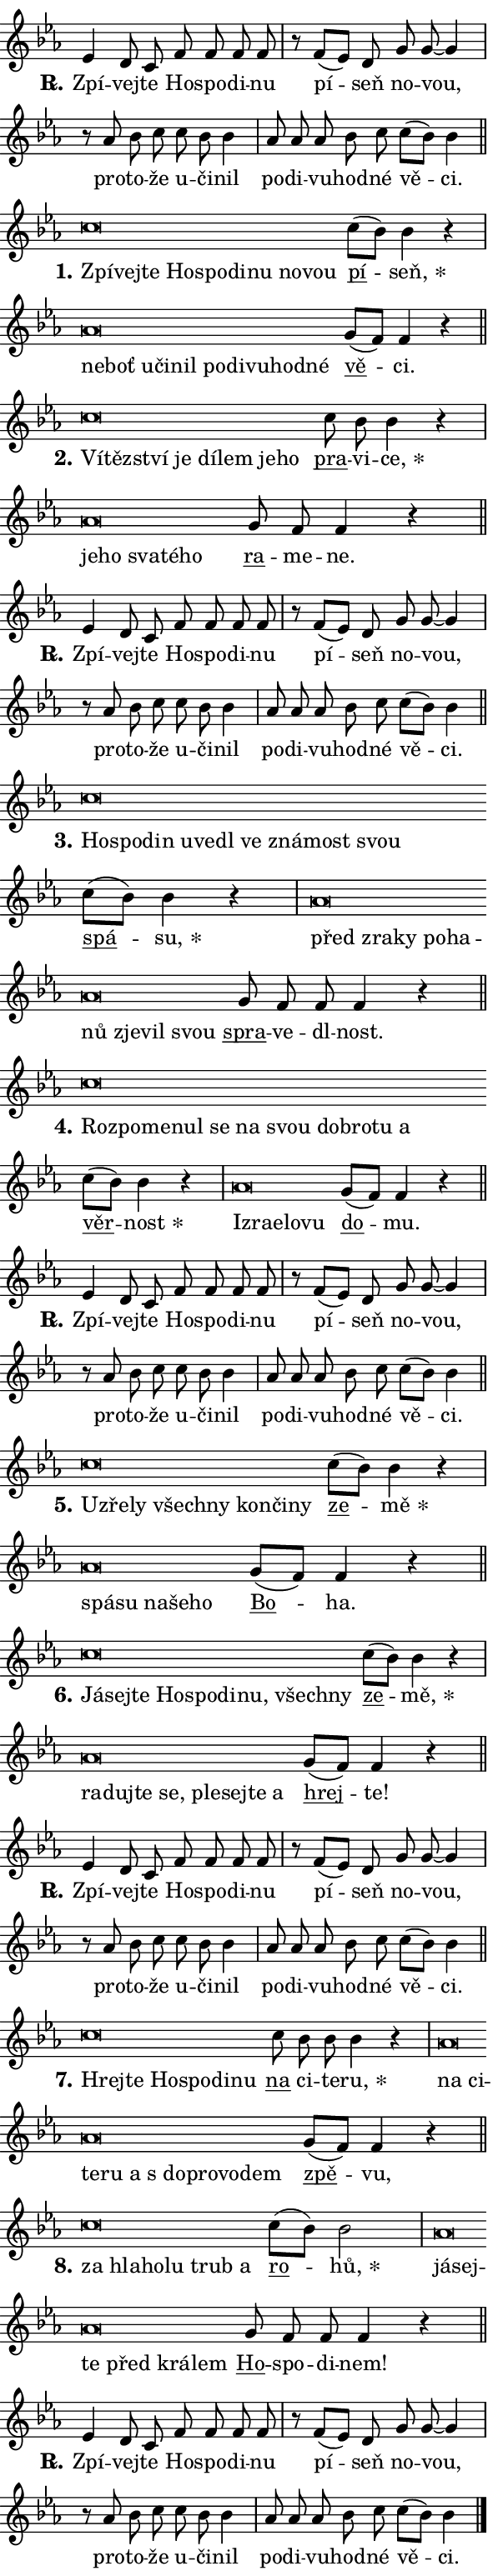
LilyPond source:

\version "2.24.0"
\header { tagline = "" }
\paper {
  indent = 0\cm
  top-margin = 0\cm
  right-margin = 0.13\cm % to fit lyric hyphens
  bottom-margin = 0\cm
  left-margin = 0\cm
  paper-width = 10\cm
  page-breaking = #ly:one-page-breaking
  system-system-spacing.basic-distance = #11
  score-system-spacing.basic-distance = #11
  ragged-last = ##f
}


%% Author: Thomas Morley
%% https://lists.gnu.org/archive/html/lilypond-user/2020-05/msg00002.html
#(define (line-position grob)
"Returns position of @var[grob} in current system:
   @code{'start}, if at first time-step
   @code{'end}, if at last time-step
   @code{'middle} otherwise
"
  (let* ((col (ly:item-get-column grob))
         (ln (ly:grob-object col 'left-neighbor))
         (rn (ly:grob-object col 'right-neighbor))
         (col-to-check-left (if (ly:grob? ln) ln col))
         (col-to-check-right (if (ly:grob? rn) rn col))
         (break-dir-left
           (and
             (ly:grob-property col-to-check-left 'non-musical #f)
             (ly:item-break-dir col-to-check-left)))
         (break-dir-right
           (and
             (ly:grob-property col-to-check-right 'non-musical #f)
             (ly:item-break-dir col-to-check-right))))
        (cond ((eqv? 1 break-dir-left) 'start)
              ((eqv? -1 break-dir-right) 'end)
              (else 'middle))))

#(define (tranparent-at-line-position vctor)
  (lambda (grob)
  "Relying on @code{line-position} select the relevant enry from @var{vctor}.
Used to determine transparency,"
    (case (line-position grob)
      ((end) (not (vector-ref vctor 0)))
      ((middle) (not (vector-ref vctor 1)))
      ((start) (not (vector-ref vctor 2))))))

noteHeadBreakVisibility =
#(define-music-function (break-visibility)(vector?)
"Makes @code{NoteHead}s transparent relying on @var{break-visibility}"
#{
  \override NoteHead.transparent =
    #(tranparent-at-line-position break-visibility)
#})

#(define delete-ledgers-for-transparent-note-heads
  (lambda (grob)
    "Reads whether a @code{NoteHead} is transparent.
If so this @code{NoteHead} is removed from @code{'note-heads} from
@var{grob}, which is supposed to be @code{LedgerLineSpanner}.
As a result ledgers are not printed for this @code{NoteHead}"
    (let* ((nhds-array (ly:grob-object grob 'note-heads))
           (nhds-list
             (if (ly:grob-array? nhds-array)
                 (ly:grob-array->list nhds-array)
                 '()))
           ;; Relies on the transparent-property being done before
           ;; Staff.LedgerLineSpanner.after-line-breaking is executed.
           ;; This is fragile ...
           (to-keep
             (remove
               (lambda (nhd)
                 (ly:grob-property nhd 'transparent #f))
               nhds-list)))
      ;; TODO find a better method to iterate over grob-arrays, similiar
      ;; to filter/remove etc for lists
      ;; For now rebuilt from scratch
      (set! (ly:grob-object grob 'note-heads)  '())
      (for-each
        (lambda (nhd)
          (ly:pointer-group-interface::add-grob grob 'note-heads nhd))
        to-keep))))

squashNotes = {
  \override NoteHead.X-extent = #'(-0.2 . 0.2)
  \override NoteHead.Y-extent = #'(-0.75 . 0)
  \override NoteHead.stencil =
    #(lambda (grob)
       (let ((pos (ly:grob-property grob 'staff-position)))
         (begin
           (if (< pos -7) (display "ERROR: Lower brevis then expected\n") (display ""))
           (if (<= pos -6) ly:text-interface::print ly:note-head::print))))
}
unSquashNotes = {
  \revert NoteHead.X-extent
  \revert NoteHead.Y-extent
  \revert NoteHead.stencil
}

hideNotes = \noteHeadBreakVisibility #begin-of-line-visible
unHideNotes = \noteHeadBreakVisibility #all-visible

% work-around for resetting accidentals
% https://lilypond.org/doc/v2.23/Documentation/notation/displaying-rhythms#unmetered-music
cadenzaMeasure = {
  \cadenzaOff
  \partial 1024 s1024
  \cadenzaOn
}

#(define-markup-command (accent layout props text) (markup?)
  "Underline accented syllable"
  (interpret-markup layout props
    #{\markup \override #'(offset . 4.3) \underline { #text }#}))

responsum = \markup \concat {
  "R" \hspace #-1.05 \path #0.1 #'((moveto 0 0.07) (lineto 0.9 0.8)) \hspace #0.05 "."
}

spaceSize = #0.6828661417322834 % exact space size for TeX Gyre Schola

\layout {
  \context {
    \Staff
    \remove "Time_signature_engraver"
    \override LedgerLineSpanner.after-line-breaking = #delete-ledgers-for-transparent-note-heads
  }
  \context {
    \Lyrics {
      \override LyricSpace.minimum-distance = \spaceSize
      \override LyricText.font-name = #"TeX Gyre Schola"
      \override LyricText.font-size = 1
      \override StanzaNumber.font-name = #"TeX Gyre Schola Bold"
      \override StanzaNumber.font-size = 1
    }
  }
  \context {
    \Score 
    \override NoteHead.text =
      #(lambda (grob) 
        (let ((pos (ly:grob-property grob 'staff-position)))
          #{\markup {
            \combine
              \halign #-0.55 \raise #(if (= pos -6) 0 0.5) \override #'(thickness . 2) \draw-line #'(3.2 . 0)
              \musicglyph "noteheads.sM1"
          }#}))
  }
}

% magnetic-lyrics.ily
%
%   written by
%     Jean Abou Samra <jean@abou-samra.fr>
%     Werner Lemberg <wl@gnu.org>
%
%   adapted by
%     Jiri Hon <jiri.hon@gmail.com>
%
% Version 2022-Apr-15

% https://www.mail-archive.com/lilypond-user@gnu.org/msg149350.html

#(define (Left_hyphen_pointer_engraver context)
   "Collect syllable-hyphen-syllable occurrences in lyrics and store
them in properties.  This engraver only looks to the left.  For
example, if the lyrics input is @code{foo -- bar}, it does the
following.

@itemize @bullet
@item
Set the @code{text} property of the @code{LyricHyphen} grob between
@q{foo} and @q{bar} to @code{foo}.

@item
Set the @code{left-hyphen} property of the @code{LyricText} grob with
text @q{foo} to the @code{LyricHyphen} grob between @q{foo} and
@q{bar}.
@end itemize

Use this auxiliary engraver in combination with the
@code{lyric-@/text::@/apply-@/magnetic-@/offset!} hook."
   (let ((hyphen #f)
         (text #f))
     (make-engraver
      (acknowledgers
       ((lyric-syllable-interface engraver grob source-engraver)
        (set! text grob)))
      (end-acknowledgers
       ((lyric-hyphen-interface engraver grob source-engraver)
        ;(when (not (grob::has-interface grob 'lyric-space-interface))
          (set! hyphen grob)));)
      ((stop-translation-timestep engraver)
       (when (and text hyphen)
         (ly:grob-set-object! text 'left-hyphen hyphen))
       (set! text #f)
       (set! hyphen #f)))))

#(define (lyric-text::apply-magnetic-offset! grob)
   "If the space between two syllables is less than the value in
property @code{LyricText@/.details@/.squash-threshold}, move the right
syllable to the left so that it gets concatenated with the left
syllable.

Use this function as a hook for
@code{LyricText@/.after-@/line-@/breaking} if the
@code{Left_@/hyphen_@/pointer_@/engraver} is active."
   (let ((hyphen (ly:grob-object grob 'left-hyphen #f)))
     (when hyphen
       (let ((left-text (ly:spanner-bound hyphen LEFT)))
         (when (grob::has-interface left-text 'lyric-syllable-interface)
           (let* ((common (ly:grob-common-refpoint grob left-text X))
                  (this-x-ext (ly:grob-extent grob common X))
                  (left-x-ext
                   (begin
                     ;; Trigger magnetism for left-text.
                     (ly:grob-property left-text 'after-line-breaking)
                     (ly:grob-extent left-text common X)))
                  ;; `delta` is the gap width between two syllables.
                  (delta (- (interval-start this-x-ext)
                            (interval-end left-x-ext)))
                  (details (ly:grob-property grob 'details))
                  (threshold (assoc-get 'squash-threshold details 0.2)))
             (when (< delta threshold)
               (let* (;; We have to manipulate the input text so that
                      ;; ligatures crossing syllable boundaries are not
                      ;; disabled.  For languages based on the Latin
                      ;; script this is essentially a beautification.
                      ;; However, for non-Western scripts it can be a
                      ;; necessity.
                      (lt (ly:grob-property left-text 'text))
                      (rt (ly:grob-property grob 'text))
                      (is-space (grob::has-interface hyphen 'lyric-space-interface))
                      (space (if is-space " " ""))
                      (extra-delta (if is-space spaceSize 0))
                      ;; Append new syllable.
                      (ltrt-space (if (and (string? lt) (string? rt))
                                (string-append lt space rt)
                                (make-concat-markup (list lt space rt))))
                      ;; Right-align `ltrt` to the right side.
                      (ltrt-space-markup (grob-interpret-markup
                               grob
                               (make-translate-markup
                                (cons (interval-length this-x-ext) 0)
                                (make-right-align-markup ltrt-space)))))
                 (begin
                   ;; Don't print `left-text`.
                   (ly:grob-set-property! left-text 'stencil #f)
                   ;; Set text and stencil (which holds all collected
                   ;; syllables so far) and shift it to the left.
                   (ly:grob-set-property! grob 'text ltrt-space)
                   (ly:grob-set-property! grob 'stencil ltrt-space-markup)
                   (ly:grob-translate-axis! grob (- (- delta extra-delta)) X))))))))))


#(define (lyric-hyphen::displace-bounds-first grob)
   ;; Make very sure this callback isn't triggered too early.
   (let ((left (ly:spanner-bound grob LEFT))
         (right (ly:spanner-bound grob RIGHT)))
     (ly:grob-property left 'after-line-breaking)
     (ly:grob-property right 'after-line-breaking)
     (ly:lyric-hyphen::print grob)))

squashThreshold = #0.4

\layout {
  \context {
    \Lyrics
    \consists #Left_hyphen_pointer_engraver
    \override LyricText.after-line-breaking =
      #lyric-text::apply-magnetic-offset!
    \override LyricHyphen.stencil = #lyric-hyphen::displace-bounds-first
    \override LyricText.details.squash-threshold = \squashThreshold
    \override LyricHyphen.minimum-distance = 0
    \override LyricHyphen.minimum-length = \squashThreshold
  }
}

squashText = \override LyricText.details.squash-threshold = 9999
unSquashText = \override LyricText.details.squash-threshold = \squashThreshold

leftText = \override LyricText.self-alignment-X = #LEFT
unLeftText = \revert LyricText.self-alignment-X

starOffset = #(lambda (grob) 
                (let ((x_offset (ly:self-alignment-interface::aligned-on-x-parent grob)))
                  (if (= x_offset 0) 0 (+ x_offset 1.2))))

star = #(define-music-function (syllable)(string?)
"Append star separator at the end of a syllable"
#{
  \once \override LyricText.X-offset = #starOffset
  \lyricmode { \markup {
    #syllable
    \override #'((font-name . "TeX Gyre Schola Bold")) \hspace #0.2 \lower #0.65 \larger "*"
  } }
#})

starAccent = #(define-music-function (syllable)(string?)
"Append star separator at the end of a syllable and make accent"
#{
  \once \override LyricText.X-offset = #starOffset
  \lyricmode { \markup {
    \accent #syllable
    \override #'((font-name . "TeX Gyre Schola Bold")) \hspace #0.2 \lower #0.65 \larger "*"
  } }
#})

breath = #(define-music-function (syllable)(string?)
"Append breathing indicator at the end of a syllable"
#{
  \lyricmode { \markup { #syllable "+" } }
#})

optionalBreath = #(define-music-function (syllable)(string?)
"Append optional breathing indicator at the end of a syllable"
#{
  \lyricmode { \markup { #syllable "(+)" } }
#})


\score {
    <<
        \new Voice = "melody" { \cadenzaOn \key es \major \relative { es'4 d8 c f f f f \cadenzaMeasure \bar "|" r f[( es)] d \bar "" g g~ g4 \cadenzaMeasure \bar "|" r8 as bes c \bar "" c bes bes4 \cadenzaMeasure \bar "|" as8 as as bes c c[( bes)] bes4 \cadenzaMeasure \bar "||" \break } }
        \new Lyrics \lyricsto "melody" { \lyricmode { \set stanza = \responsum
Zpí -- vej -- te Ho -- spo -- di -- nu pí -- seň no -- vou, pro -- to -- že u -- či -- nil po -- di -- vu -- hod -- né vě -- ci. } }
    >>
    \layout {}
}

\score {
    <<
        \new Voice = "melody" { \cadenzaOn \key es \major \relative { \squashNotes c''\breve*1/16 \hideNotes \breve*1/16 \bar "" \breve*1/16 \bar "" \breve*1/16 \bar "" \breve*1/16 \bar "" \breve*1/16 \bar "" \breve*1/16 \bar "" \breve*1/16 \breve*1/16 \bar "" \unHideNotes \unSquashNotes \bar "" c8[( bes)] bes4 r \cadenzaMeasure \bar "|" \squashNotes as\breve*1/16 \hideNotes \breve*1/16 \bar "" \breve*1/16 \bar "" \breve*1/16 \bar "" \breve*1/16 \bar "" \breve*1/16 \bar "" \breve*1/16 \bar "" \breve*1/16 \bar "" \breve*1/16 \breve*1/16 \bar "" \unHideNotes \unSquashNotes \bar "" g8[( f)] f4 r \cadenzaMeasure \bar "||" \break } }
        \new Lyrics \lyricsto "melody" { \lyricmode { \set stanza = "1."
\leftText Zpí -- \squashText vej -- te Ho -- spo -- di -- nu no -- vou \unLeftText \unSquashText \markup \accent pí -- \star seň, \leftText ne -- \squashText boť u -- či -- nil po -- di -- vu -- hod -- né \unLeftText \unSquashText \markup \accent vě -- ci. } }
    >>
    \layout {}
}

\score {
    <<
        \new Voice = "melody" { \cadenzaOn \key es \major \relative { \squashNotes c''\breve*1/16 \hideNotes \breve*1/16 \bar "" \breve*1/16 \bar "" \breve*1/16 \bar "" \breve*1/16 \bar "" \breve*1/16 \bar "" \breve*1/16 \breve*1/16 \bar "" \unHideNotes \unSquashNotes \bar "" c8 bes bes4 r \cadenzaMeasure \bar "|" \squashNotes as\breve*1/16 \hideNotes \breve*1/16 \bar "" \breve*1/16 \bar "" \breve*1/16 \breve*1/16 \bar "" \unHideNotes \unSquashNotes \bar "" g8 f f4 r \cadenzaMeasure \bar "||" \break } }
        \new Lyrics \lyricsto "melody" { \lyricmode { \set stanza = "2."
\leftText Ví -- \squashText těz -- ství je dí -- lem je -- ho \unLeftText \unSquashText \markup \accent pra -- vi -- \star ce, \leftText je -- \squashText ho sva -- té -- ho \unLeftText \unSquashText \markup \accent ra -- me -- ne. } }
    >>
    \layout {}
}

\score {
    <<
        \new Voice = "melody" { \cadenzaOn \key es \major \relative { es'4 d8 c f f f f \cadenzaMeasure \bar "|" r f[( es)] d \bar "" g g~ g4 \cadenzaMeasure \bar "|" r8 as bes c \bar "" c bes bes4 \cadenzaMeasure \bar "|" as8 as as bes c c[( bes)] bes4 \cadenzaMeasure \bar "||" \break } }
        \new Lyrics \lyricsto "melody" { \lyricmode { \set stanza = \responsum
Zpí -- vej -- te Ho -- spo -- di -- nu pí -- seň no -- vou, pro -- to -- že u -- či -- nil po -- di -- vu -- hod -- né vě -- ci. } }
    >>
    \layout {}
}

\score {
    <<
        \new Voice = "melody" { \cadenzaOn \key es \major \relative { \squashNotes c''\breve*1/16 \hideNotes \breve*1/16 \bar "" \breve*1/16 \bar "" \breve*1/16 \bar "" \breve*1/16 \bar "" \breve*1/16 \bar "" \breve*1/16 \bar "" \breve*1/16 \bar "" \breve*1/16 \breve*1/16 \bar "" \unHideNotes \unSquashNotes \bar "" c8[( bes)] bes4 r \cadenzaMeasure \bar "|" \squashNotes as\breve*1/16 \hideNotes \breve*1/16 \bar "" \breve*1/16 \bar "" \breve*1/16 \bar "" \breve*1/16 \bar "" \breve*1/16 \bar "" \breve*1/16 \bar "" \breve*1/16 \breve*1/16 \bar "" \unHideNotes \unSquashNotes \bar "" g8 f f f4 r \cadenzaMeasure \bar "||" \break } }
        \new Lyrics \lyricsto "melody" { \lyricmode { \set stanza = "3."
\leftText Ho -- \squashText spo -- din u -- ve -- dl ve zná -- most svou \unLeftText \unSquashText \markup \accent spá -- \star su, \leftText před \squashText zra -- ky po -- ha -- nů zje -- vil svou \unLeftText \unSquashText \markup \accent spra -- ve -- dl -- nost. } }
    >>
    \layout {}
}

\score {
    <<
        \new Voice = "melody" { \cadenzaOn \key es \major \relative { \squashNotes c''\breve*1/16 \hideNotes \breve*1/16 \bar "" \breve*1/16 \bar "" \breve*1/16 \bar "" \breve*1/16 \bar "" \breve*1/16 \bar "" \breve*1/16 \bar "" \breve*1/16 \bar "" \breve*1/16 \bar "" \breve*1/16 \breve*1/16 \bar "" \unHideNotes \unSquashNotes \bar "" c8[( bes)] bes4 r \cadenzaMeasure \bar "|" \squashNotes as\breve*1/16 \hideNotes \breve*1/16 \bar "" \breve*1/16 \bar "" \breve*1/16 \breve*1/16 \bar "" \unHideNotes \unSquashNotes \bar "" g8[( f)] f4 r \cadenzaMeasure \bar "||" \break } }
        \new Lyrics \lyricsto "melody" { \lyricmode { \set stanza = "4."
\leftText Roz -- \squashText po -- me -- nul se na svou dob -- ro -- tu a \unLeftText \unSquashText \markup \accent věr -- \star nost \leftText Iz -- \squashText ra -- e -- lo -- vu \unLeftText \unSquashText \markup \accent do -- mu. } }
    >>
    \layout {}
}

\score {
    <<
        \new Voice = "melody" { \cadenzaOn \key es \major \relative { es'4 d8 c f f f f \cadenzaMeasure \bar "|" r f[( es)] d \bar "" g g~ g4 \cadenzaMeasure \bar "|" r8 as bes c \bar "" c bes bes4 \cadenzaMeasure \bar "|" as8 as as bes c c[( bes)] bes4 \cadenzaMeasure \bar "||" \break } }
        \new Lyrics \lyricsto "melody" { \lyricmode { \set stanza = \responsum
Zpí -- vej -- te Ho -- spo -- di -- nu pí -- seň no -- vou, pro -- to -- že u -- či -- nil po -- di -- vu -- hod -- né vě -- ci. } }
    >>
    \layout {}
}

\score {
    <<
        \new Voice = "melody" { \cadenzaOn \key es \major \relative { \squashNotes c''\breve*1/16 \hideNotes \breve*1/16 \bar "" \breve*1/16 \bar "" \breve*1/16 \bar "" \breve*1/16 \bar "" \breve*1/16 \bar "" \breve*1/16 \breve*1/16 \bar "" \unHideNotes \unSquashNotes \bar "" c8[( bes)] bes4 r \cadenzaMeasure \bar "|" \squashNotes as\breve*1/16 \hideNotes \breve*1/16 \bar "" \breve*1/16 \bar "" \breve*1/16 \breve*1/16 \bar "" \unHideNotes \unSquashNotes \bar "" g8[( f)] f4 r \cadenzaMeasure \bar "||" \break } }
        \new Lyrics \lyricsto "melody" { \lyricmode { \set stanza = "5."
\leftText U -- \squashText zře -- ly všech -- ny kon -- či -- ny \unLeftText \unSquashText \markup \accent ze -- \star mě \leftText spá -- \squashText su na -- še -- ho \unLeftText \unSquashText \markup \accent Bo -- ha. } }
    >>
    \layout {}
}

\score {
    <<
        \new Voice = "melody" { \cadenzaOn \key es \major \relative { \squashNotes c''\breve*1/16 \hideNotes \breve*1/16 \bar "" \breve*1/16 \bar "" \breve*1/16 \bar "" \breve*1/16 \bar "" \breve*1/16 \bar "" \breve*1/16 \bar "" \breve*1/16 \breve*1/16 \bar "" \unHideNotes \unSquashNotes \bar "" c8[( bes)] bes4 r \cadenzaMeasure \bar "|" \squashNotes as\breve*1/16 \hideNotes \breve*1/16 \bar "" \breve*1/16 \bar "" \breve*1/16 \bar "" \breve*1/16 \bar "" \breve*1/16 \bar "" \breve*1/16 \breve*1/16 \bar "" \unHideNotes \unSquashNotes \bar "" g8[( f)] f4 r \cadenzaMeasure \bar "||" \break } }
        \new Lyrics \lyricsto "melody" { \lyricmode { \set stanza = "6."
\leftText Já -- \squashText sej -- te Ho -- spo -- di -- nu, všech -- ny \unLeftText \unSquashText \markup \accent ze -- \star mě, \leftText ra -- \squashText duj -- te se, ple -- sej -- te a \unLeftText \unSquashText \markup \accent hrej -- te! } }
    >>
    \layout {}
}

\score {
    <<
        \new Voice = "melody" { \cadenzaOn \key es \major \relative { es'4 d8 c f f f f \cadenzaMeasure \bar "|" r f[( es)] d \bar "" g g~ g4 \cadenzaMeasure \bar "|" r8 as bes c \bar "" c bes bes4 \cadenzaMeasure \bar "|" as8 as as bes c c[( bes)] bes4 \cadenzaMeasure \bar "||" \break } }
        \new Lyrics \lyricsto "melody" { \lyricmode { \set stanza = \responsum
Zpí -- vej -- te Ho -- spo -- di -- nu pí -- seň no -- vou, pro -- to -- že u -- či -- nil po -- di -- vu -- hod -- né vě -- ci. } }
    >>
    \layout {}
}

\score {
    <<
        \new Voice = "melody" { \cadenzaOn \key es \major \relative { \squashNotes c''\breve*1/16 \hideNotes \breve*1/16 \bar "" \breve*1/16 \bar "" \breve*1/16 \bar "" \breve*1/16 \breve*1/16 \bar "" \unHideNotes \unSquashNotes \bar "" c8 bes bes bes4 r \cadenzaMeasure \bar "|" \squashNotes as\breve*1/16 \hideNotes \breve*1/16 \bar "" \breve*1/16 \bar "" \breve*1/16 \bar "" \breve*1/16 \bar "" \breve*1/16 \bar "" \breve*1/16 \bar "" \breve*1/16 \breve*1/16 \bar "" \unHideNotes \unSquashNotes \bar "" g8[( f)] f4 r \cadenzaMeasure \bar "||" \break } }
        \new Lyrics \lyricsto "melody" { \lyricmode { \set stanza = "7."
\leftText Hrej -- \squashText te Ho -- spo -- di -- nu \unLeftText \unSquashText \markup \accent na ci -- te -- \star ru, \leftText na \squashText ci -- te -- ru a "s do" -- pro -- vo -- dem \unLeftText \unSquashText \markup \accent zpě -- vu, } }
    >>
    \layout {}
}

\score {
    <<
        \new Voice = "melody" { \cadenzaOn \key es \major \relative { \squashNotes c''\breve*1/16 \hideNotes \breve*1/16 \bar "" \breve*1/16 \bar "" \breve*1/16 \bar "" \breve*1/16 \breve*1/16 \bar "" \unHideNotes \unSquashNotes \bar "" c8[( bes)] bes2 \cadenzaMeasure \bar "|" \squashNotes as\breve*1/16 \hideNotes \breve*1/16 \bar "" \breve*1/16 \bar "" \breve*1/16 \bar "" \breve*1/16 \breve*1/16 \bar "" \unHideNotes \unSquashNotes \bar "" g8 f f f4 r \cadenzaMeasure \bar "||" \break } }
        \new Lyrics \lyricsto "melody" { \lyricmode { \set stanza = "8."
\leftText za \squashText hla -- ho -- lu trub a \unLeftText \unSquashText \markup \accent ro -- \star hů, \leftText já -- \squashText sej -- te před krá -- lem \unLeftText \unSquashText \markup \accent Ho -- spo -- di -- nem! } }
    >>
    \layout {}
}

\score {
    <<
        \new Voice = "melody" { \cadenzaOn \key es \major \relative { es'4 d8 c f f f f \cadenzaMeasure \bar "|" r f[( es)] d \bar "" g g~ g4 \cadenzaMeasure \bar "|" r8 as bes c \bar "" c bes bes4 \cadenzaMeasure \bar "|" as8 as as bes c c[( bes)] bes4 \cadenzaMeasure \bar "||" \break } \bar "|." }
        \new Lyrics \lyricsto "melody" { \lyricmode { \set stanza = \responsum
Zpí -- vej -- te Ho -- spo -- di -- nu pí -- seň no -- vou, pro -- to -- že u -- či -- nil po -- di -- vu -- hod -- né vě -- ci. } }
    >>
    \layout {}
}
